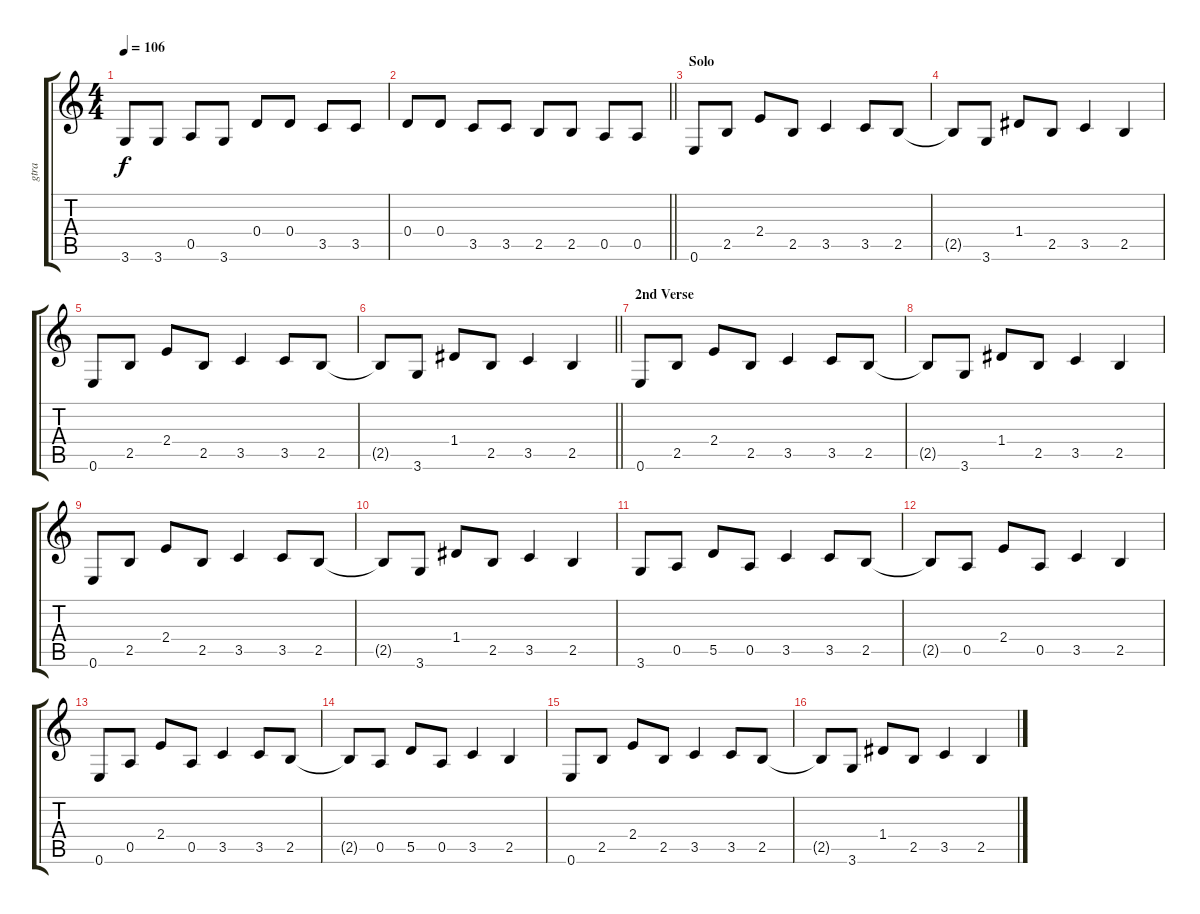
\track ("gtra" "gtra") {instrument acousticguitarsteel}
\staff {score tabs}
\tuning (E4 B3 G3 D3 A2 E2) {hide}
\ts (4 4)
\tempo 106
\clef g2
\ks c
3.6.8{dy f} 3.6.8 0.5.8 3.6.8 0.4.8 0.4.8 3.5.8 3.5.8 |
\barLineRight lightlight
0.4.8 0.4.8 3.5.8 3.5.8 2.5.8 2.5.8 0.5.8 0.5.8 |
\section ("" "Solo")
0.6.8 2.5.8 2.4.8 2.5.8 3.5.4 3.5.8 2.5.8 |
2.5{t}.8 3.6.8 1.4.8 2.5.8 3.5.4 2.5.4 |
0.6.8 2.5.8 2.4.8 2.5.8 3.5.4 3.5.8 2.5.8 |
\barLineRight lightlight
2.5{t}.8 3.6.8 1.4.8 2.5.8 3.5.4 2.5.4 |
\section ("" "2nd Verse")
0.6.8 2.5.8 2.4.8 2.5.8 3.5.4 3.5.8 2.5.8 |
2.5{t}.8 3.6.8 1.4.8 2.5.8 3.5.4 2.5.4 |
0.6.8 2.5.8 2.4.8 2.5.8 3.5.4 3.5.8 2.5.8 |
2.5{t}.8 3.6.8 1.4.8 2.5.8 3.5.4 2.5.4 |
3.6.8 0.5.8 5.5.8 0.5.8 3.5.4 3.5.8 2.5.8 |
2.5{t}.8 0.5.8 2.4.8 0.5.8 3.5.4 2.5.4 |
0.6.8 0.5.8 2.4.8 0.5.8 3.5.4 3.5.8 2.5.8 |
2.5{t}.8 0.5.8 5.5.8 0.5.8 3.5.4 2.5.4 |
0.6.8 2.5.8 2.4.8 2.5.8 3.5.4 3.5.8 2.5.8 |
2.5{t}.8 3.6.8 1.4.8 2.5.8 3.5.4 2.5.4
